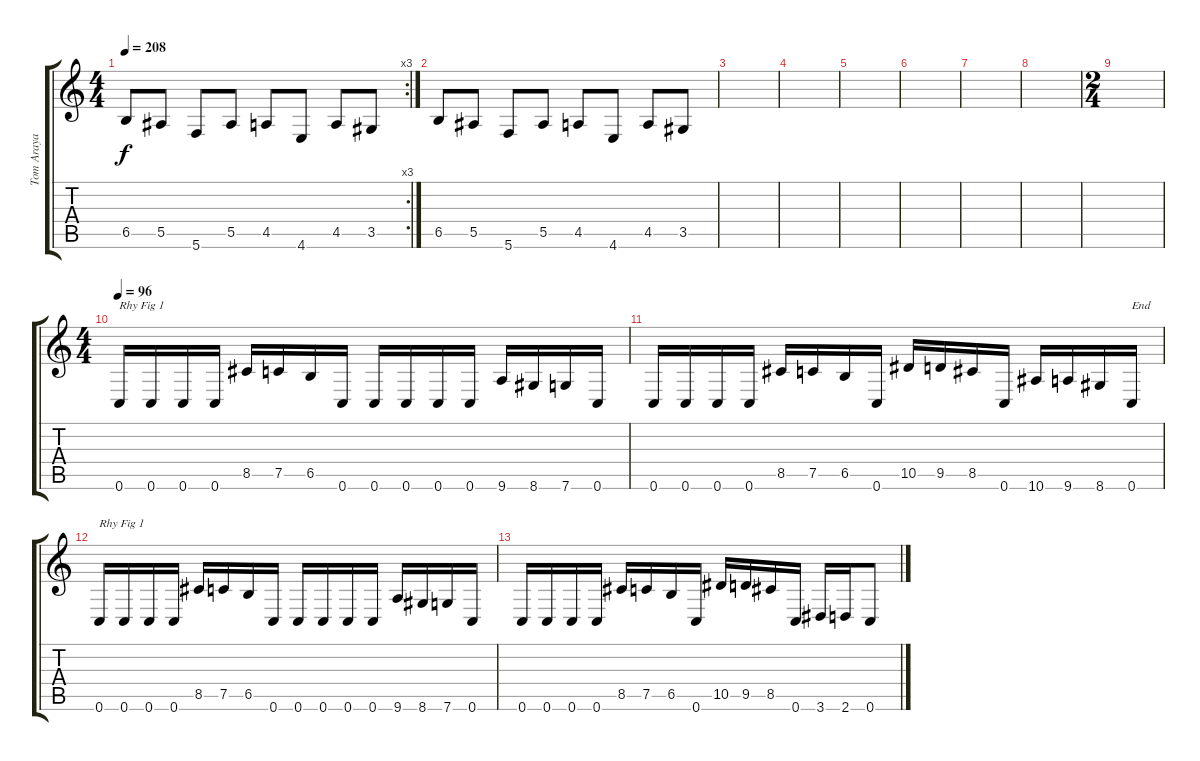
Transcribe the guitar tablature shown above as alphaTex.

\track ("Tom Araya" "Tom Araya") {instrument electricbassfinger}
\staff {score tabs}
\tuning (C4 G3 Eb3 Bb2 F2 C2) {hide}
\rc 3
\ts (4 4)
\tempo 208
\clef g2
\ks c
6.5.8{dy f} 5.5.8 5.6.8 5.5.8 4.5.8 4.6.8 4.5.8 3.5.8 |
6.5.8 5.5.8 5.6.8 5.5.8 4.5.8 4.6.8 4.5.8 3.5.8 |
|
|
|
|
|
|
\ts (2 4)
|
\ts (4 4)
\tempo 96
0.6.16{txt "Rhy Fig 1"} 0.6.16 0.6.16 0.6.16 8.5.16 7.5.16 6.5.16 0.6.16 0.6.16 0.6.16 0.6.16 0.6.16 9.6.16 8.6.16 7.6.16 0.6.16 |
0.6.16 0.6.16 0.6.16 0.6.16 8.5.16 7.5.16 6.5.16 0.6.16 10.5.16 9.5.16 8.5.16 0.6.16 10.6.16 9.6.16 8.6.16 0.6.16{txt "End"} |
0.6.16{txt "Rhy Fig 1"} 0.6.16 0.6.16 0.6.16 8.5.16 7.5.16 6.5.16 0.6.16 0.6.16 0.6.16 0.6.16 0.6.16 9.6.16 8.6.16 7.6.16 0.6.16 |
0.6.16 0.6.16 0.6.16 0.6.16 8.5.16 7.5.16 6.5.16 0.6.16 10.5.16 9.5.16 8.5.16 0.6.16 3.6.16 2.6.16 0.6.8
